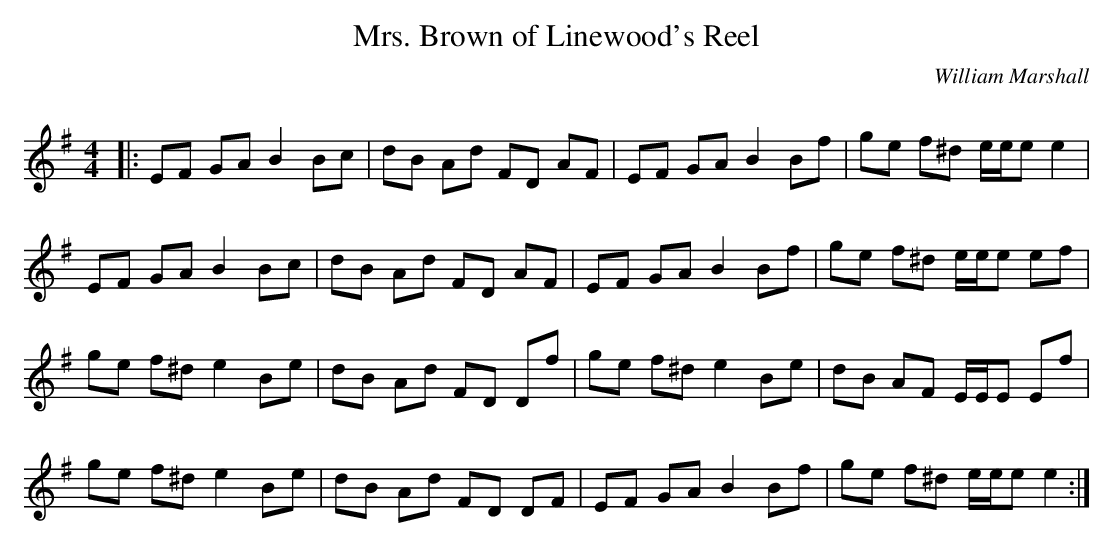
X:1
T: Mrs. Brown of Linewood's Reel
C:William Marshall
Q: 232
K:Em
M:4/4
L:1/8
|:EF GA B2 Bc|dB Ad FD AF|EF GA B2 Bf|ge f^d e1/2e1/2e e2|
EF GA B2 Bc|dB Ad FD AF|EF GA B2 Bf|ge f^d e1/2e1/2e ef|
ge f^d e2 Be|dB Ad FD Df|ge f^d e2 Be|dB AF E1/2E1/2E Ef|
ge f^d e2 Be|dB Ad FD DF|EF GA B2 Bf|ge f^d e1/2e1/2e e2:|
